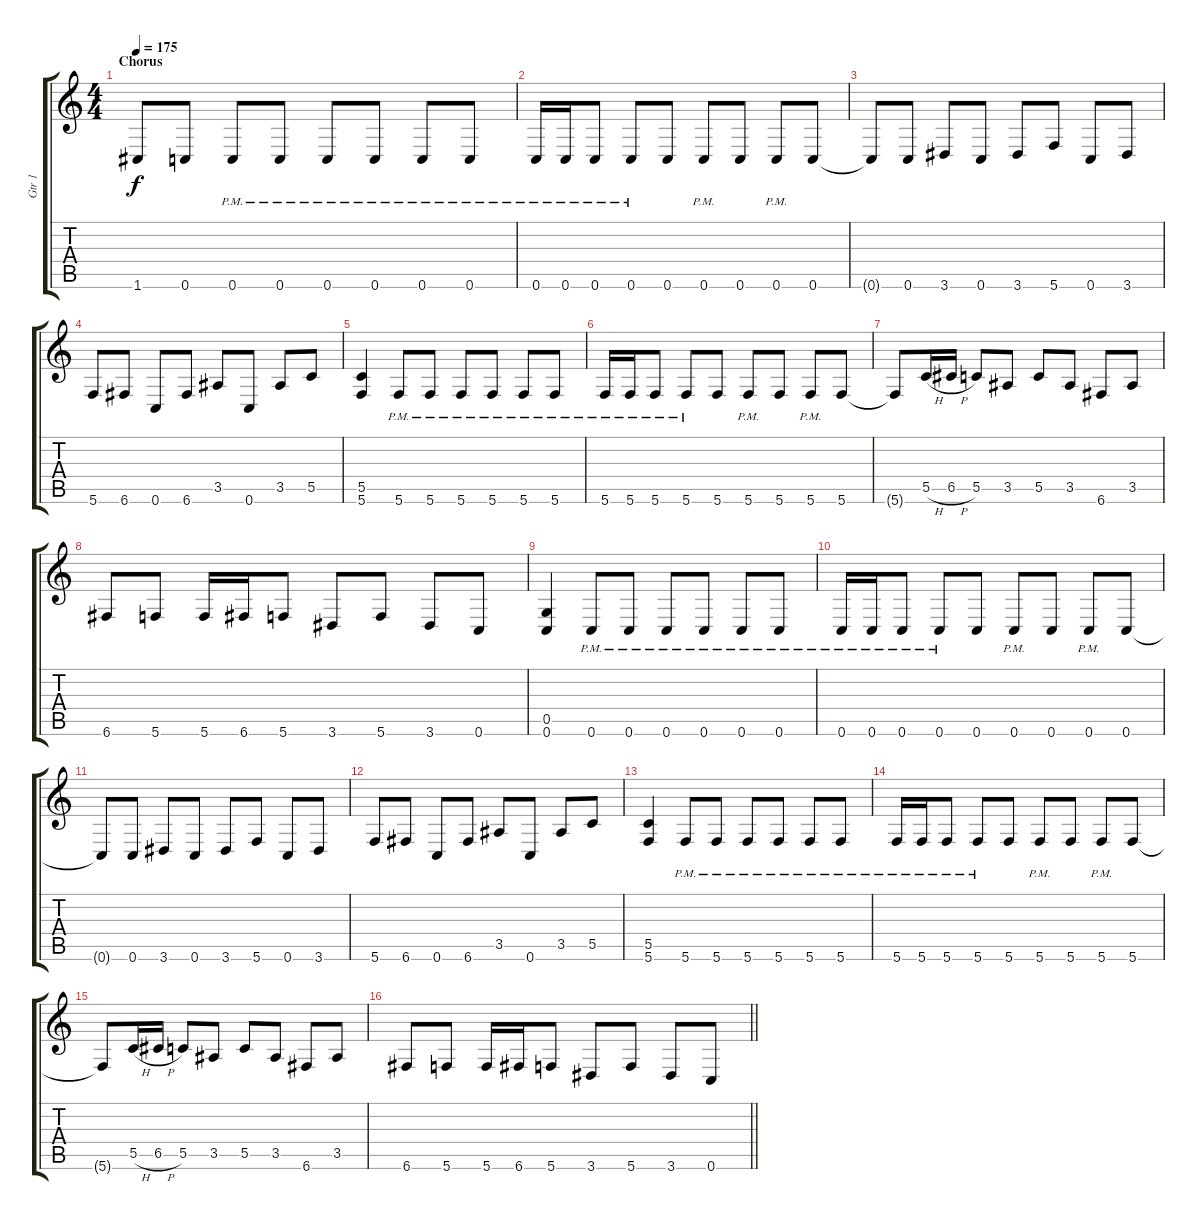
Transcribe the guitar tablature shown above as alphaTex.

\track ("Gtr 1" "Gtr 1") {instrument distortionguitar}
\staff {score tabs}
\tuning (D4 A3 F3 C3 G2 C2) {hide}
\ts (4 4)
\section ("" "Chorus")
\tempo 175
\clef g2
\ks c
1.6.8{dy f} 0.6.8 0.6{pm}.8 0.6{pm}.8 0.6{pm}.8 0.6{pm}.8 0.6{pm}.8 0.6{pm}.8 |
0.6{pm}.16 0.6{pm}.16 0.6{pm}.8 0.6{pm}.8 0.6.8 0.6{pm}.8 0.6.8 0.6{pm}.8 0.6.8 |
0.6{t}.8 0.6.8 3.6.8 0.6.8 3.6.8 5.6.8 0.6.8 3.6.8 |
5.6.8 6.6.8 0.6.8 6.6.8 3.5.8 0.6.8 3.5.8 5.5.8 |
(5.5 5.6).4 5.6{pm}.8 5.6{pm}.8 5.6{pm}.8 5.6{pm}.8 5.6{pm}.8 5.6{pm}.8 |
5.6{pm}.16 5.6{pm}.16 5.6{pm}.8 5.6{pm}.8 5.6.8 5.6{pm}.8 5.6.8 5.6{pm}.8 5.6.8 |
5.6{t}.8 5.5{h}.16 6.5{h}.16 5.5.8 3.5.8 5.5.8 3.5.8 6.6.8 3.5.8 |
6.6.8 5.6.8 5.6.16 6.6.16 5.6.8 3.6.8 5.6.8 3.6.8 0.6.8 |
(0.5 0.6).4 0.6{pm}.8 0.6{pm}.8 0.6{pm}.8 0.6{pm}.8 0.6{pm}.8 0.6{pm}.8 |
0.6{pm}.16 0.6{pm}.16 0.6{pm}.8 0.6{pm}.8 0.6.8 0.6{pm}.8 0.6.8 0.6{pm}.8 0.6.8 |
0.6{t}.8 0.6.8 3.6.8 0.6.8 3.6.8 5.6.8 0.6.8 3.6.8 |
5.6.8 6.6.8 0.6.8 6.6.8 3.5.8 0.6.8 3.5.8 5.5.8 |
(5.5 5.6).4 5.6{pm}.8 5.6{pm}.8 5.6{pm}.8 5.6{pm}.8 5.6{pm}.8 5.6{pm}.8 |
5.6{pm}.16 5.6{pm}.16 5.6{pm}.8 5.6{pm}.8 5.6.8 5.6{pm}.8 5.6.8 5.6{pm}.8 5.6.8 |
5.6{t}.8 5.5{h}.16 6.5{h}.16 5.5.8 3.5.8 5.5.8 3.5.8 6.6.8 3.5.8 |
\barLineRight lightlight
6.6.8 5.6.8 5.6.16 6.6.16 5.6.8 3.6.8 5.6.8 3.6.8 0.6.8
